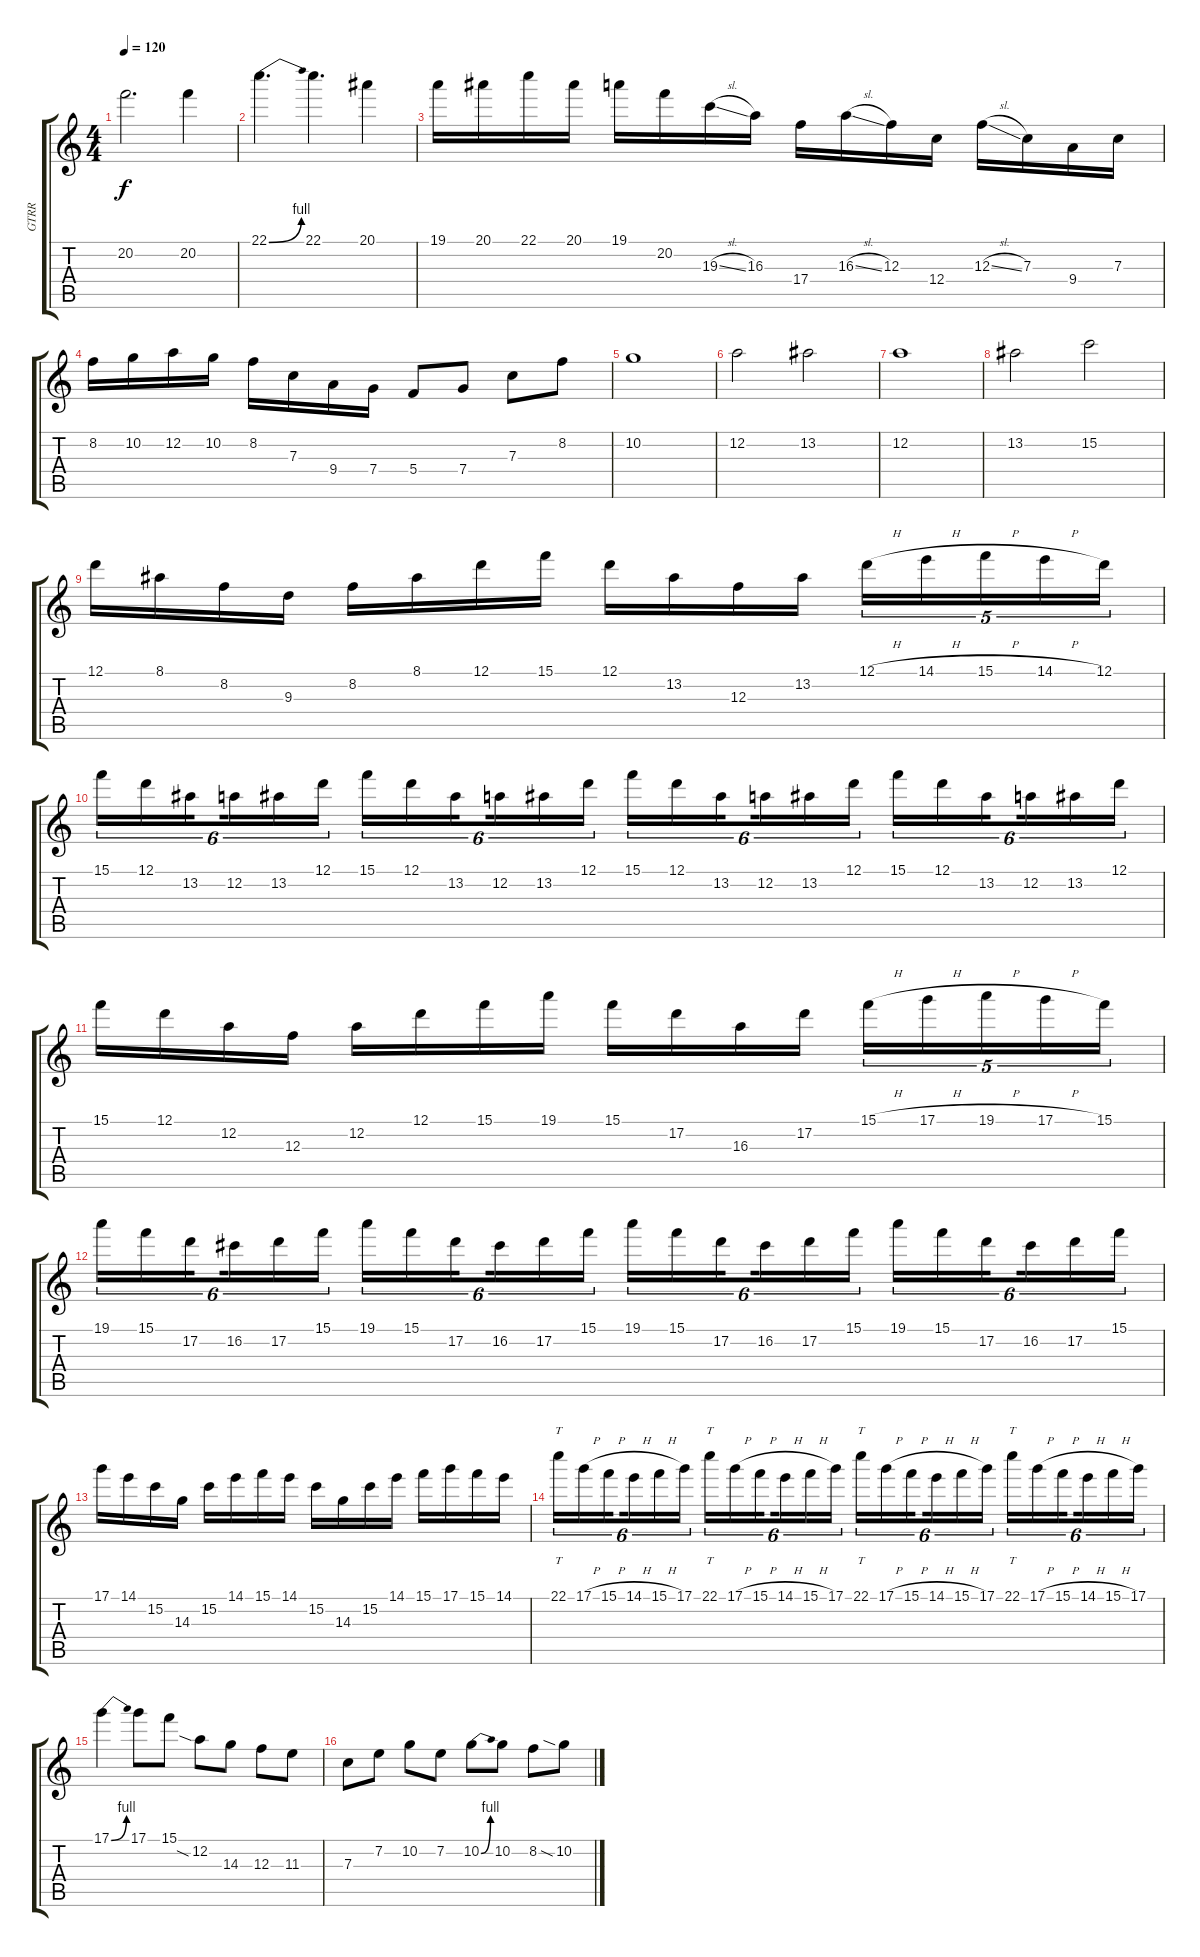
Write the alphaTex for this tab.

\track ("GTRR" "GTRR") {instrument distortionguitar}
\staff {score tabs}
\tuning (D4 A3 F3 C3 G2 D2) {hide}
\ts (4 4)
\tempo 120
\clef g2
\ks c
20.2.2{d dy f} 20.2.4 |
22.1{be (bend 0 0 60 4)}.4{d} 22.1.4{d} 20.1.4 |
19.1.16 20.1.16 22.1.16 20.1.16 19.1.16 20.2.16 19.3{sl}.16 16.3.16 17.4.16 16.3{sl}.16 12.3.16 12.4.16 12.3{sl}.16 7.3.16 9.4.16 7.3.16 |
8.2.16 10.2.16 12.2.16 10.2.16 8.2.16 7.3.16 9.4.16 7.4.16 5.4.8 7.4.8 7.3.8 8.2.8 |
10.2.1 |
12.2.2 13.2.2 |
12.2.1 |
13.2.2 15.2.2 |
12.1.16 8.1.16 8.2.16 9.3.16 8.2.16 8.1.16 12.1.16 15.1.16 12.1.16 13.2.16 12.3.16 13.2.16 12.1{h}.16{tu (5 4)} 14.1{h}.16{tu (5 4)} 15.1{h}.16{tu (5 4)} 14.1{h}.16{tu (5 4)} 12.1.16{tu (5 4)} |
15.1.16{tu (6 4)} 12.1.16{tu (6 4)} 13.2.16{tu (6 4) beam splitsecondary} 12.2.16{tu (6 4)} 13.2.16{tu (6 4)} 12.1.16{tu (6 4)} 15.1.16{tu (6 4)} 12.1.16{tu (6 4)} 13.2.16{tu (6 4) beam splitsecondary} 12.2.16{tu (6 4)} 13.2.16{tu (6 4)} 12.1.16{tu (6 4)} 15.1.16{tu (6 4)} 12.1.16{tu (6 4)} 13.2.16{tu (6 4) beam splitsecondary} 12.2.16{tu (6 4)} 13.2.16{tu (6 4)} 12.1.16{tu (6 4)} 15.1.16{tu (6 4)} 12.1.16{tu (6 4)} 13.2.16{tu (6 4) beam splitsecondary} 12.2.16{tu (6 4)} 13.2.16{tu (6 4)} 12.1.16{tu (6 4)} |
15.1.16 12.1.16 12.2.16 12.3.16 12.2.16 12.1.16 15.1.16 19.1.16 15.1.16 17.2.16 16.3.16 17.2.16 15.1{h}.16{tu (5 4)} 17.1{h}.16{tu (5 4)} 19.1{h}.16{tu (5 4)} 17.1{h}.16{tu (5 4)} 15.1.16{tu (5 4)} |
19.1.16{tu (6 4)} 15.1.16{tu (6 4)} 17.2.16{tu (6 4) beam splitsecondary} 16.2.16{tu (6 4)} 17.2.16{tu (6 4)} 15.1.16{tu (6 4)} 19.1.16{tu (6 4)} 15.1.16{tu (6 4)} 17.2.16{tu (6 4) beam splitsecondary} 16.2.16{tu (6 4)} 17.2.16{tu (6 4)} 15.1.16{tu (6 4)} 19.1.16{tu (6 4)} 15.1.16{tu (6 4)} 17.2.16{tu (6 4) beam splitsecondary} 16.2.16{tu (6 4)} 17.2.16{tu (6 4)} 15.1.16{tu (6 4)} 19.1.16{tu (6 4)} 15.1.16{tu (6 4)} 17.2.16{tu (6 4) beam splitsecondary} 16.2.16{tu (6 4)} 17.2.16{tu (6 4)} 15.1.16{tu (6 4)} |
17.1.16 14.1.16 15.2.16 14.3.16 15.2.16 14.1.16 15.1.16 14.1.16 15.2.16 14.3.16 15.2.16 14.1.16 15.1.16 17.1.16 15.1.16 14.1.16 |
22.1.16{tt tu (6 4)} 17.1{h}.16{tu (6 4)} 15.1{h}.16{tu (6 4) beam splitsecondary} 14.1{h}.16{tu (6 4)} 15.1{h}.16{tu (6 4)} 17.1.16{tu (6 4)} 22.1.16{tt tu (6 4)} 17.1{h}.16{tu (6 4)} 15.1{h}.16{tu (6 4) beam splitsecondary} 14.1{h}.16{tu (6 4)} 15.1{h}.16{tu (6 4)} 17.1.16{tu (6 4)} 22.1.16{tt tu (6 4)} 17.1{h}.16{tu (6 4)} 15.1{h}.16{tu (6 4) beam splitsecondary} 14.1{h}.16{tu (6 4)} 15.1{h}.16{tu (6 4)} 17.1.16{tu (6 4)} 22.1.16{tt tu (6 4)} 17.1{h}.16{tu (6 4)} 15.1{h}.16{tu (6 4) beam splitsecondary} 14.1{h}.16{tu (6 4)} 15.1{h}.16{tu (6 4)} 17.1.16{tu (6 4)} |
17.1{be (bend 0 0 60 4)}.4 17.1.8 15.1.8 12.2{sia}.8 14.3.8 12.3.8 11.3.8 |
7.3.8 7.2.8 10.2.8 7.2.8 10.2{be (bend 0 0 60 4)}.8 10.2.8 8.2.8 10.2{sia}.8
